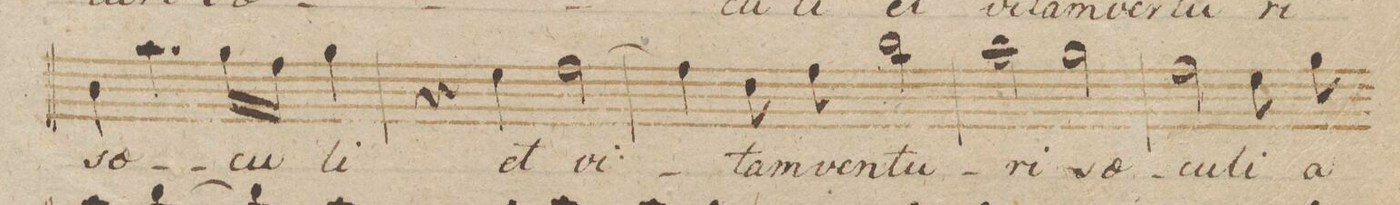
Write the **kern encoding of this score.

**kern	**text	**dynam
*I"Alto.	*	*
*clefC3	*	*
*k[b-]	*	*
*met(c)	*	*
*M4/4	*	*
4e\	-sae-	.
4.b-\	.	.
16a\LL	-cu-	.
16g\JJ	.	.
4a\	-li	.
=261	=261	=261
4r	.	.
4f\	et	.
[2g\	vi	.
=262	=262	=262
4g\]	.	.
8e\	-tam	.
8g\	ven-	.
2cc\	-tu-	.
=263	=263	=263
2b-\	-ri	.
2a\	sae-	.
=264	=264	=264
2g\	-cu-	.
8f\	-li	.
8a\	a-	.
*-	*-	*-
